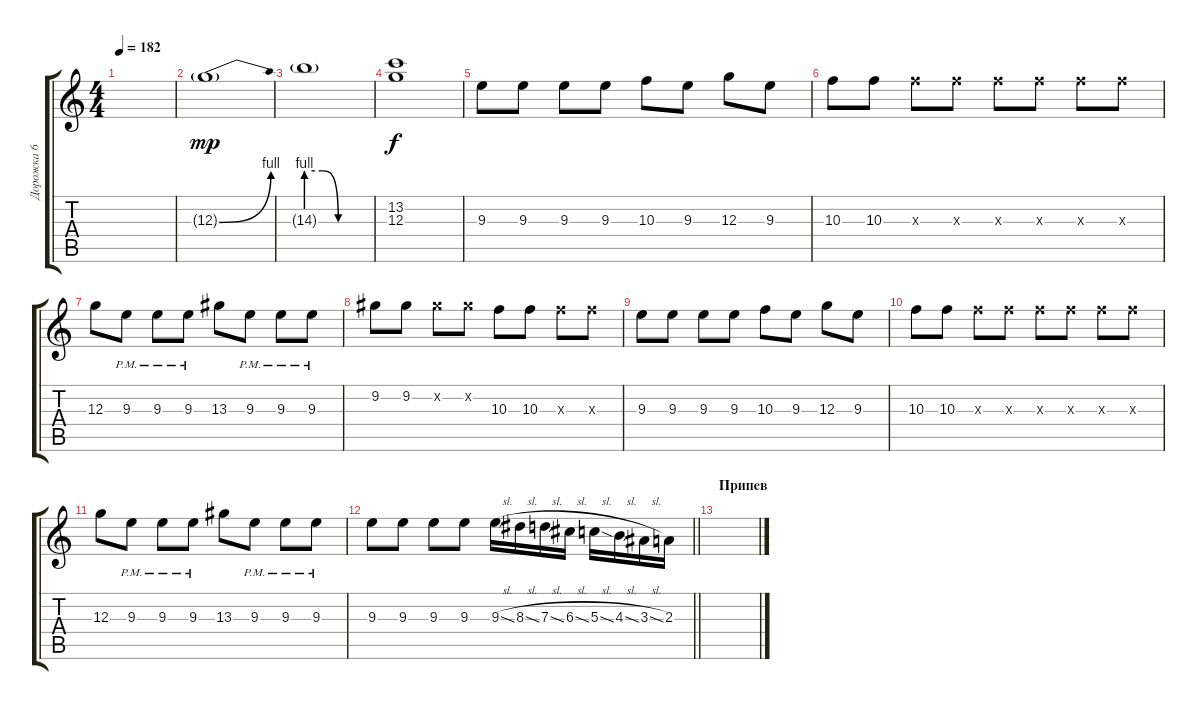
\track ("Дорожка 6" "Дорожка 6") {instrument distortionguitar}
\staff {score tabs}
\tuning (E4 B3 G3 D3 A2 E2) {hide}
\ts (4 4)
\tempo 182
\clef g2
\ks c
|
12.3{be (bend 0 0 60 4) g}.1{dy mp volume 3} |
14.3{be (custom 0 4 15 4 30 0 60 0) g}.1{volume 3} |
(13.2 12.3).1{dy f volume 4} |
9.3.8 9.3.8 9.3.8 9.3.8 10.3.8 9.3.8 12.3.8 9.3.8 |
10.3.8 10.3.8 10.3{x}.8 10.3{x}.8 10.3{x}.8 10.3{x}.8 10.3{x}.8 10.3{x}.8 |
12.3.8{volume 9} 9.3{pm}.8 9.3{pm}.8 9.3{pm}.8 13.3.8{volume 9} 9.3{pm}.8 9.3{pm}.8 9.3{pm}.8 |
9.2.8 9.2.8 9.2{x}.8 9.2{x}.8 10.3.8 10.3.8 10.3{x}.8 10.3{x}.8 |
9.3.8 9.3.8 9.3.8 9.3.8 10.3.8 9.3.8 12.3.8 9.3.8 |
10.3.8 10.3.8 10.3{x}.8 10.3{x}.8 10.3{x}.8 10.3{x}.8 10.3{x}.8 10.3{x}.8 |
12.3.8{volume 9} 9.3{pm}.8 9.3{pm}.8 9.3{pm}.8 13.3.8{volume 9} 9.3{pm}.8 9.3{pm}.8 9.3{pm}.8 |
\barLineRight lightlight
9.3.8 9.3.8 9.3.8 9.3.8 9.3{sl}.16 8.3{sl}.16 7.3{sl}.16 6.3{sl}.16 5.3{sl}.16 4.3{sl}.16 3.3{sl}.16 2.3.16 |
\section ("" "Припев")
